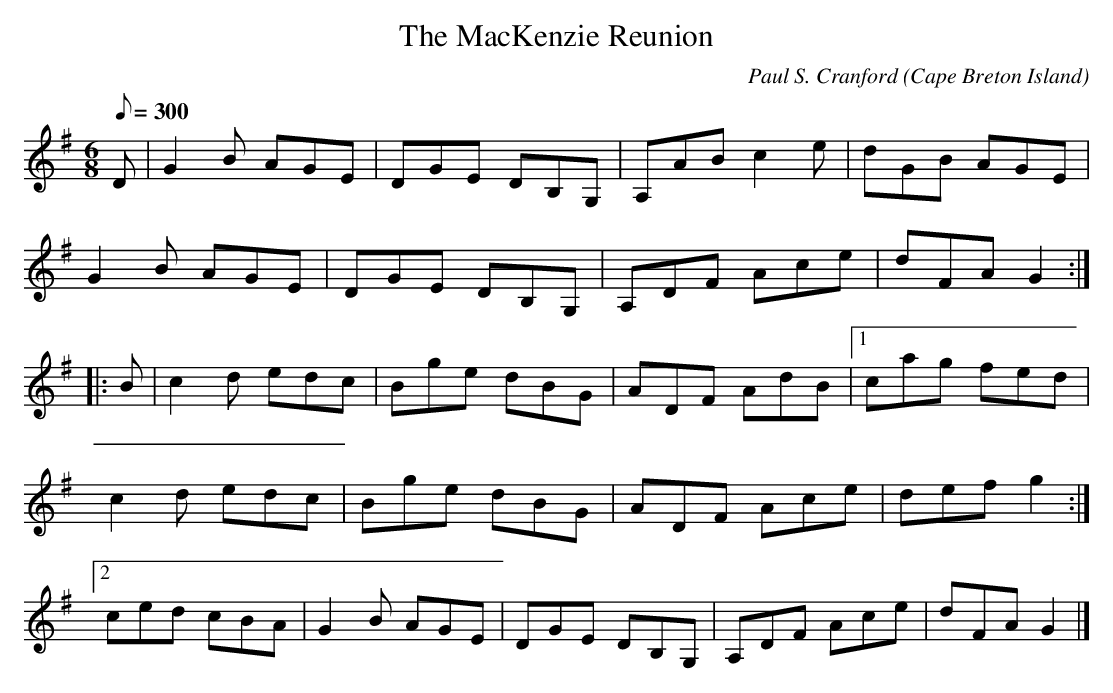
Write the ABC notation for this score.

X:1
T:The MacKenzie Reunion
C:Paul S. Cranford
O:Cape Breton Island
L:1/8
Q:300
M:6/8
K:G
D|G2 B AGE|DGE DB,G,|A,AB c2 e|dGB AGE|
G2 B AGE|DGE DB,G,|A,DF Ace|dFA G2:|
|:B|c2 d edc|Bge dBG|ADF AdB|[1cag fed|
c2 d edc|Bge dBG|ADF Ace|def g2:|
[2ced cBA|G2 B AGE|DGE DB,G,|A,DF Ace|dFA G2|]
